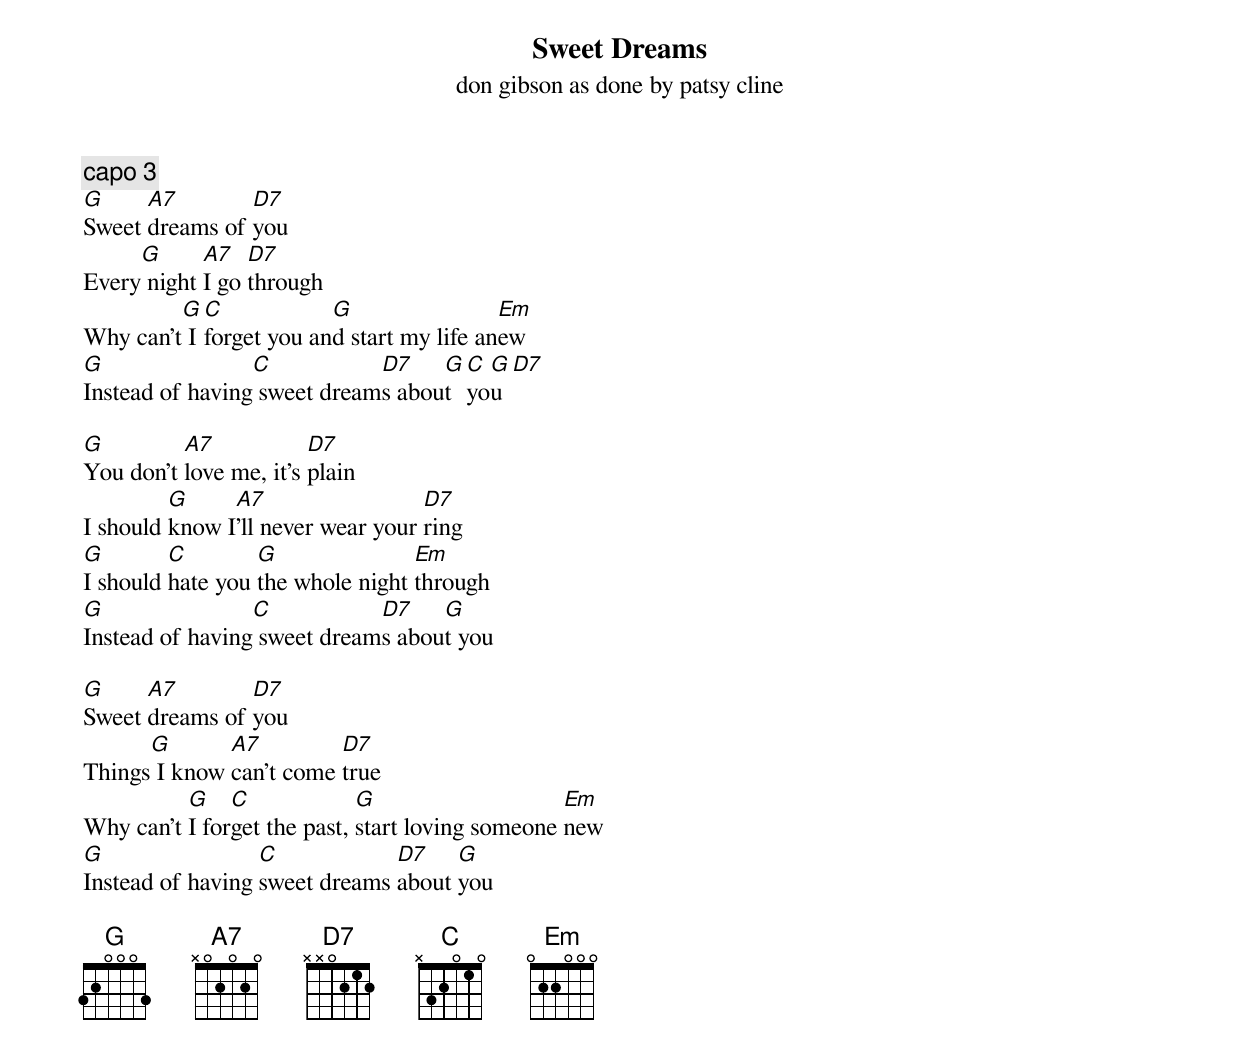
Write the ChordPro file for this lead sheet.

{title: Sweet Dreams}
{subtitle: don gibson as done by patsy cline}
{c:capo 3}
[G]Sweet [A7]dreams of [D7]you
Every[G] night [A7]I go [D7]through
Why can't[G] I [C]forget you an[G]d start my life an[Em]ew
[G]Instead of having[C] sweet dream[D7]s abou[G]t [C]yo[G]u [D7]

[G]You don't [A7]love me, it's [D7]plain
I should [G]know I[A7]'ll never wear your [D7]ring
[G]I should [C]hate you [G]the whole night [Em]through
[G]Instead of having[C] sweet dream[D7]s abou[G]t you

[G]Sweet [A7]dreams of [D7]you
Things[G] I know [A7]can't come [D7]true
Why can't [G]I for[C]get the past, [G]start loving someone [Em]new
[G]Instead of having [C]sweet dreams [D7]about [G]you

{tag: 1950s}
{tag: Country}
